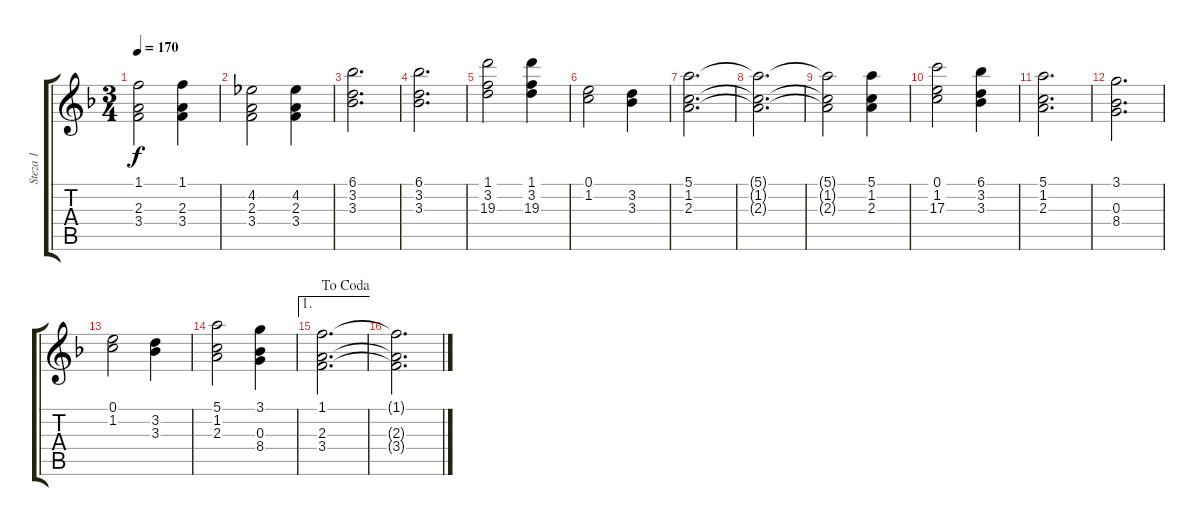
\track ("Steza 1" "Steza 1") {instrument acousticguitarsteel}
\staff {score tabs}
\tuning (E4 B3 G3 D3 A2 E2) {hide}
\ts (3 4)
\tempo 170
\clef g2
\ks f
(1.1{t} 2.3{t} 3.4{t}).2{dy f} (1.1 2.3 3.4).4 |
(4.2 2.3 3.4).2 (4.2 2.3 3.4).4 |
(6.1 3.2 3.3).2{d} |
(6.1 3.2 3.3).2{d} |
(1.1 3.2 19.3).2 (1.1 3.2 19.3).4 |
(0.1 1.2).2 (3.2 3.3).4 |
(5.1 1.2 2.3).2{d} |
(5.1{t} 1.2{t} 2.3{t}).2{d} |
(5.1{t} 1.2{t} 2.3{t}).2 (5.1 1.2 2.3).4 |
(0.1 1.2 17.3).2 (6.1 3.2 3.3).4 |
(5.1 1.2 2.3).2{d} |
(3.1 0.3 8.4).2{d} |
(0.1 1.2).2 (3.2 3.3).4 |
(5.1 1.2 2.3).2 (3.1 0.3 8.4).4 |
\ae 1
\jump dacoda
(1.1 2.3 3.4).2{d} |
(1.1{t} 2.3{t} 3.4{t}).2{d}
